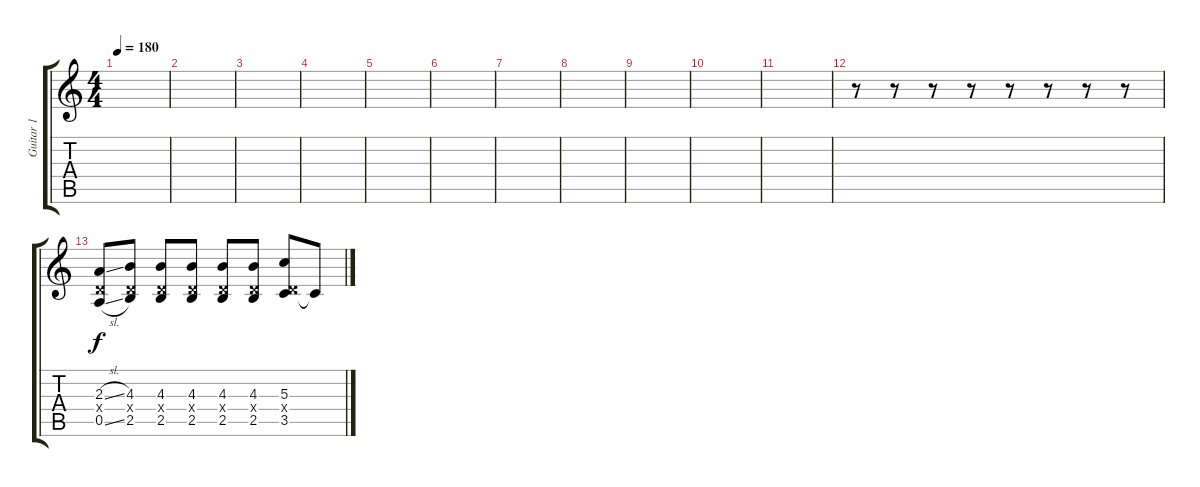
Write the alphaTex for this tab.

\track ("Guitar 1" "Guitar 1") {instrument distortionguitar}
\staff {score tabs}
\tuning (E4 B3 G3 D3 A2 E2) {hide}
\ts (4 4)
\tempo 180
\clef g2
\ks c
|
|
|
|
|
|
|
|
|
|
|
r.8 r.8 r.8 r.8 r.8 r.8 r.8 r.8 |
(2.3{sl} 0.4{x} 0.5{sl}).8 (4.3 0.4{x} 2.5).8 (4.3 0.4{x} 2.5).8 (4.3 0.4{x} 2.5).8 (4.3 0.4{x} 2.5).8 (4.3 0.4{x} 2.5).8 (5.3 0.4{x} 3.5).8 3.5{t}.8
